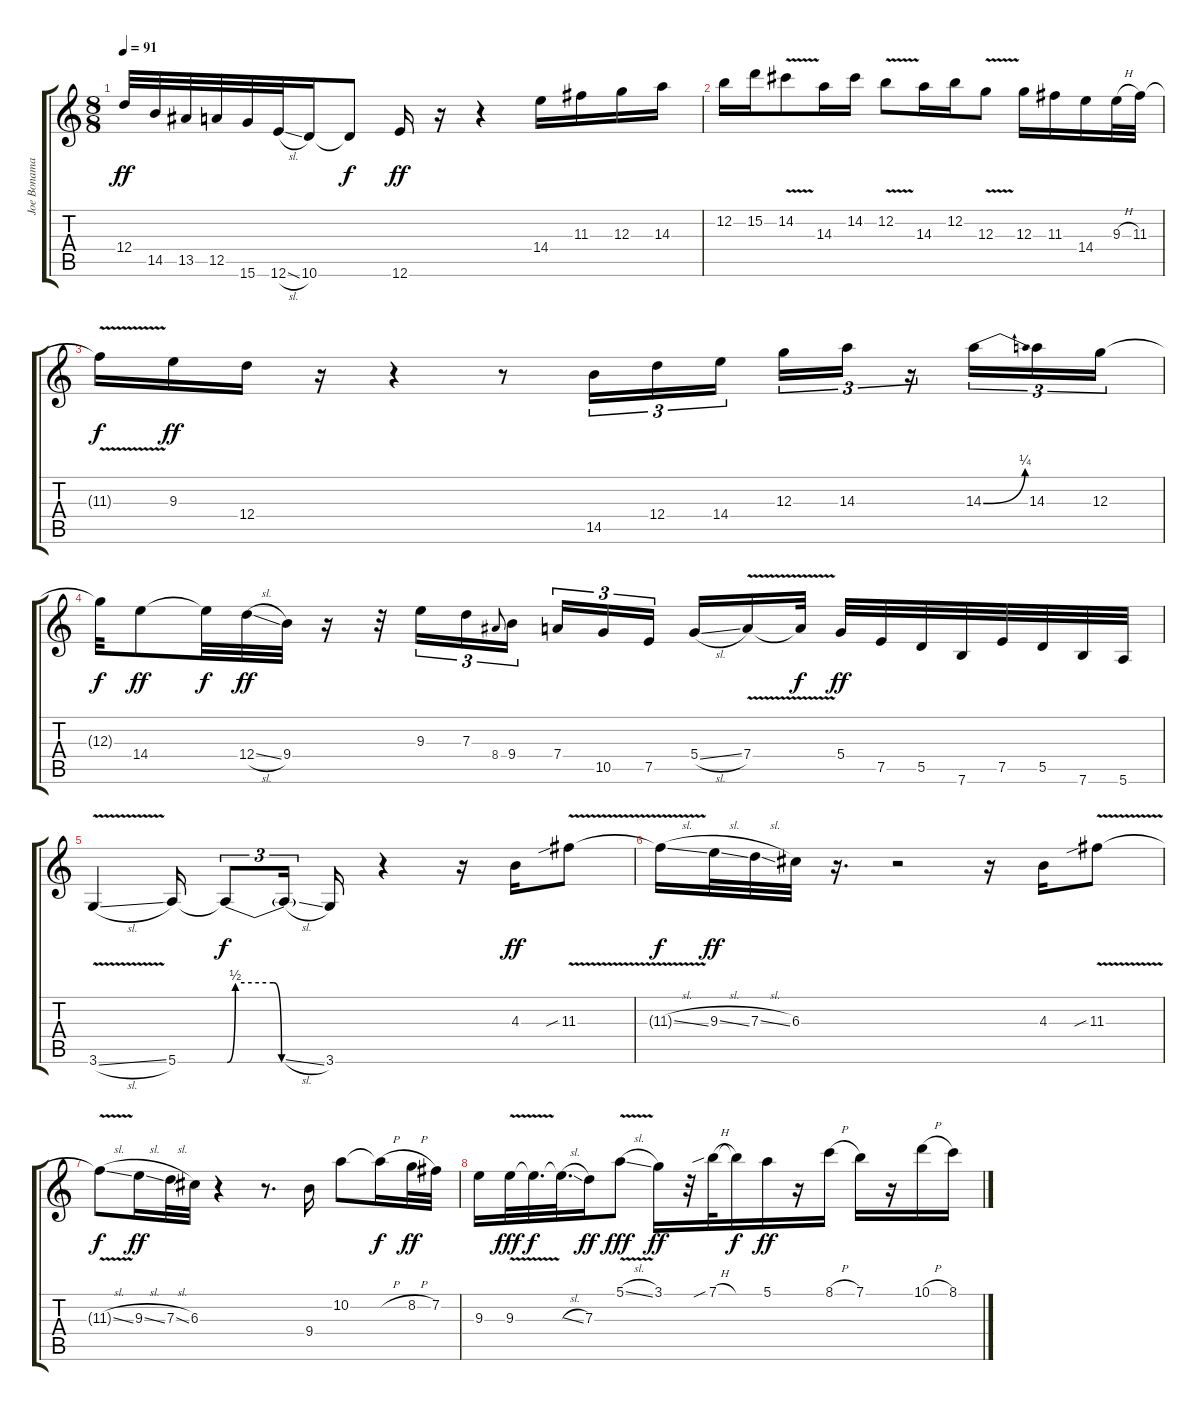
\track ("Joe Bonamassa Guitar" "Joe Bonama") {instrument overdrivenguitar}
\staff {score tabs}
\tuning (E4 B3 G3 D3 A2 E2) {hide}
\ts (8 8)
\tempo 91
\clef g2
\ks c
12.4.32{dy ff} 14.5.32 13.5.32 12.5.32 15.6.32 12.6{sl}.32 10.6.16 10.6{t}.8{dy f} 12.6.16{dy ff} r.16 r.4 14.4.16 11.3.16 12.3.16 14.3.16 |
12.2.16 15.2.16 14.2{v}.8 14.3.16 14.2.16 12.2{v}.8 14.3.16 12.2.16 12.3{v}.8 12.3.16 11.3.16 14.4.16 9.3{h}.32 11.3.32 |
11.3{v t}.16{dy f} 9.3.16{dy ff} 12.4.16 r.16 r.4 r.8 14.5.16{tu (3 2)} 12.4.16{tu (3 2)} 14.4.16{tu (3 2)} 12.3.16{tu (3 2)} 14.3.16{tu (3 2)} r.16{tu (3 2)} 14.3{be (bend 0 0 60 1)}.16{tu (3 2)} 14.3.16{tu (3 2)} 12.3.16{tu (3 2)} |
12.3{t}.32{dy f} 14.4.8{dy ff} 14.4{t}.32{dy f} 12.4{sl}.32{dy ff} 9.4.32 r.16 r.32 9.3.16{tu (3 2)} 7.3.16{tu (3 2)} 8.4.8{gr onbeat} 9.4.16{tu (3 2) beam splitsecondary} 7.4.16{tu (3 2)} 10.5.16{tu (3 2)} 7.5.16{tu (3 2) beam splitsecondary} 5.4{sl}.16 7.4{v}.16 7.4{t}.32{dy f} 5.4.32{dy ff} 7.5.32 5.5.32 7.6.32 7.5.32 5.5.32 7.6.32 5.6.32 |
3.6{v sl}.4 5.6.16 5.6{be (custom 0 0 5 2 28 2 33 0 60 0) t}.8{tu (3 2) dy f} 5.6{sl t}.16{tu (3 2)} 3.6.16 r.4 r.16 4.3.16{dy ff} 11.3{v sib}.8 |
11.3{sl t}.16{dy f} 9.3{sl}.32{dy ff} 7.3{sl}.32 6.3.32 r.16{d} r.2 r.16 4.3.16 11.3{v sib}.8 |
11.3{sl t}.8{dy f} 9.3{sl}.16{dy ff} 7.3{sl}.32 6.3.32 r.4 r.8{d} 9.4.16 10.2.8 10.2{h t}.16{dy f} 8.2{h}.32{dy ff} 7.2.32 |
9.3.16 9.3{v}.32{dy fff} 9.3{t}.32{d dy f} 9.3{sl t}.32{d} 7.3.16{dy ff} 5.1{v sl}.8{dy fff} 3.1.16{dy ff} r.32 7.1{sib h}.32 7.1{t}.16{dy f} 5.1.16{dy ff} r.16 8.1{h}.16 7.1.16 r.16 10.1{h}.16 8.1.16
